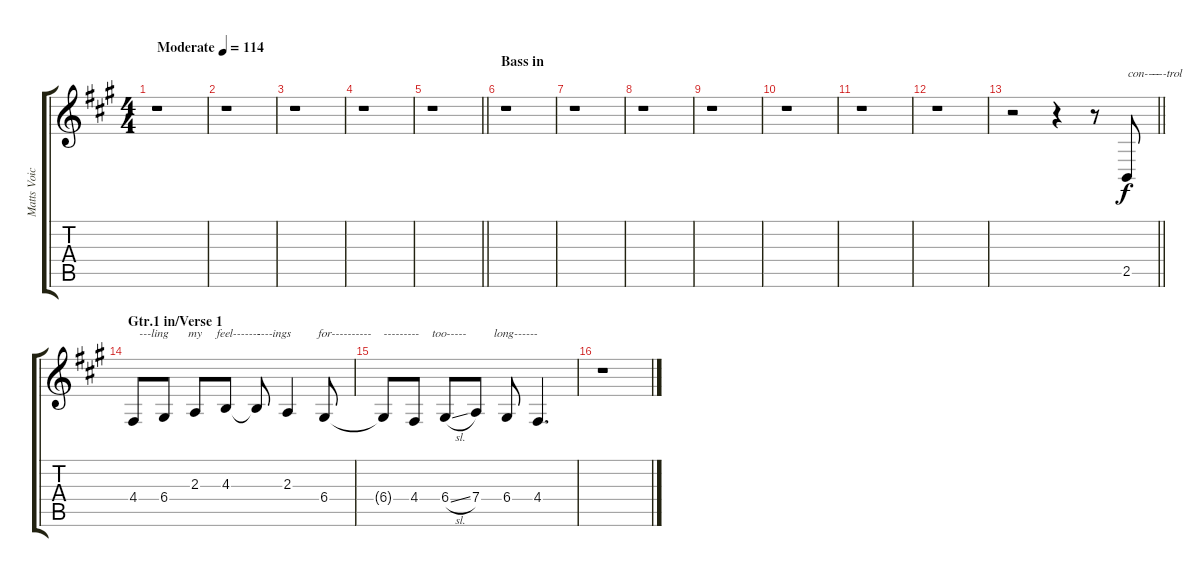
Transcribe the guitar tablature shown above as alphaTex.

\track ("Matts Voice" "Matts Voic") {instrument synthvoice}
\staff {score tabs}
\tuning (E4 B3 G3 D3 A2 E2) {hide}
\ts (4 4)
\tempo (114 "Moderate")
\clef g2
\ks f#minor
r.1{dy f instrument synthvoice} |
r.1 |
r.1 |
r.1 |
\barLineRight lightlight
r.1 |
\section ("" "Bass in")
r.1 |
r.1 |
r.1 |
r.1 |
r.1 |
r.1 |
r.1 |
\barLineRight lightlight
r.2 r.4 r.8{txt "           con----"} 2.5.8{txt "        ----trol"} |
\section ("" "Gtr.1 in/Verse 1")
4.4.8{txt "  ---ling"} 6.4.8{txt "        my"} 2.3.8{txt "       feel-------"} 4.3.8 4.3{t}.8{txt "----ings"} 2.3.4{txt "          for----------"} 6.4.8 |
6.4{t}.8{txt "---------"} 4.4.8{txt "      too-----"} 6.4{sl}.8 7.4.8{txt "      long------"} 6.4.8 4.4.4{d} |
r.1
